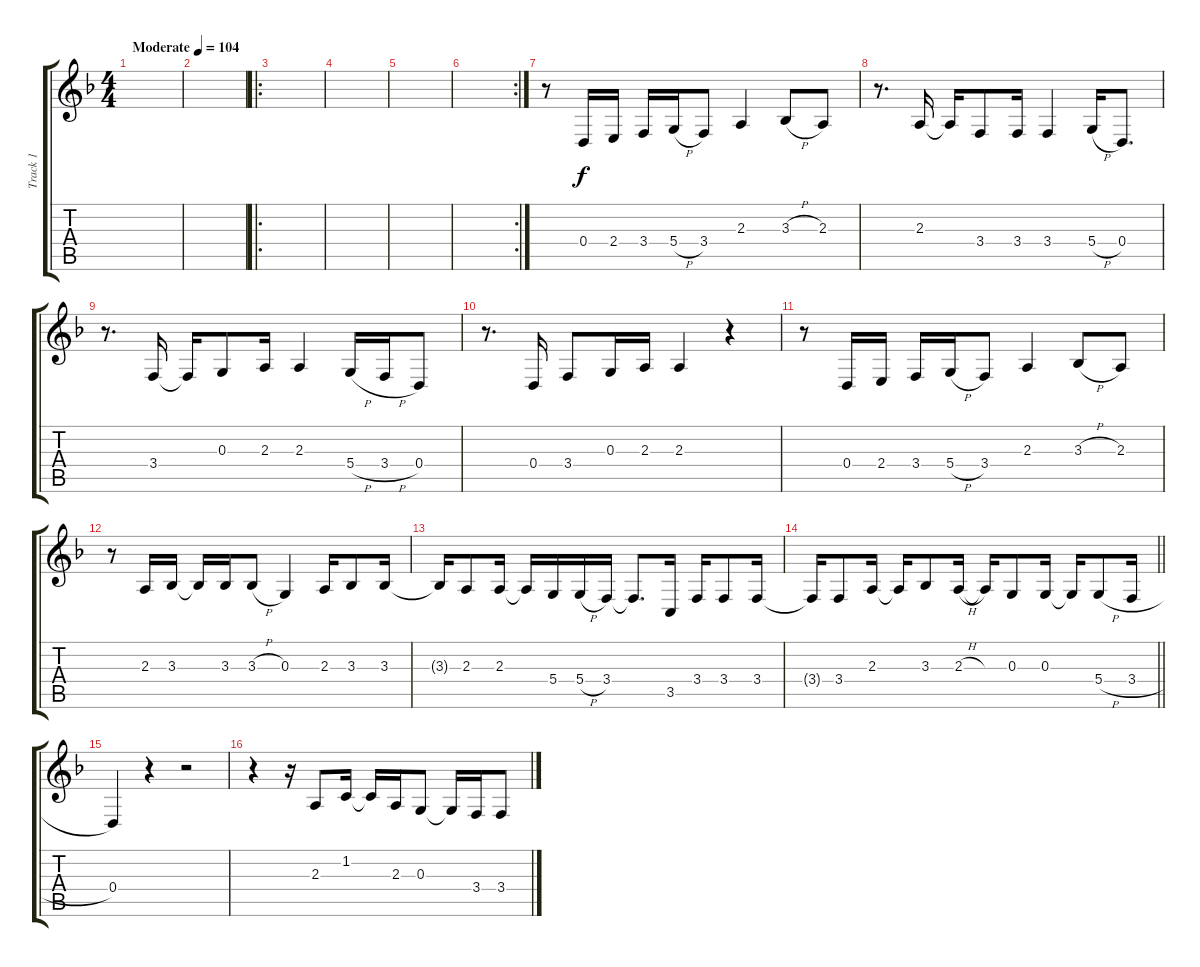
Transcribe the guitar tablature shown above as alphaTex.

\track ("Track 1" "Track 1") {instrument tenorsax}
\staff {score tabs}
\tuning (E4 B3 G3 D3 A2 E2) {hide}
\ts (4 4)
\tempo (104 "Moderate")
\clef g2
\ks dminor
|
|
\ro
|
|
|
\rc 2
|
r.8 0.4.16 2.4.16 3.4.16 5.4{h}.16 3.4.8 2.3.4 3.3{h}.8 2.3.8 |
r.8{d} 2.3.16 2.3{t}.16 3.4.8 3.4.16 3.4.4 5.4{h}.16 0.4.8{d} |
r.8{d} 3.4.16 3.4{t}.16 0.3.8 2.3.16 2.3.4 5.4{h}.16 3.4{h}.16 0.4.8 |
r.8{d} 0.4.16 3.4.8 0.3.16 2.3.16 2.3.4 r.4 |
r.8 0.4.16 2.4.16 3.4.16 5.4{h}.16 3.4.8 2.3.4 3.3{h}.8 2.3.8 |
r.8 2.3.16 3.3.16 3.3{t}.16 3.3.16 3.3{h}.8 0.3.4 2.3.16 3.3.8 3.3.16 |
3.3{t}.16 2.3.8 2.3.16 2.3{t}.16 5.4.16 5.4{h}.16 3.4.16 3.4{t}.8{d} 3.5.16 3.4.16 3.4.8 3.4.16 |
\barLineRight lightlight
3.4{t}.16 3.4.8 2.3.16 2.3{t}.16 3.3.8 2.3{h}.16 2.3{t}.16 0.3.8 0.3.16 0.3{t}.16 5.4{h}.8 3.4{h}.16 |
0.4.4 r.4 r.2 |
r.4 r.16 2.3.8 1.2.16 1.2{t}.16 2.3.16 0.3.8 0.3{t}.16 3.4.16 3.4.8
